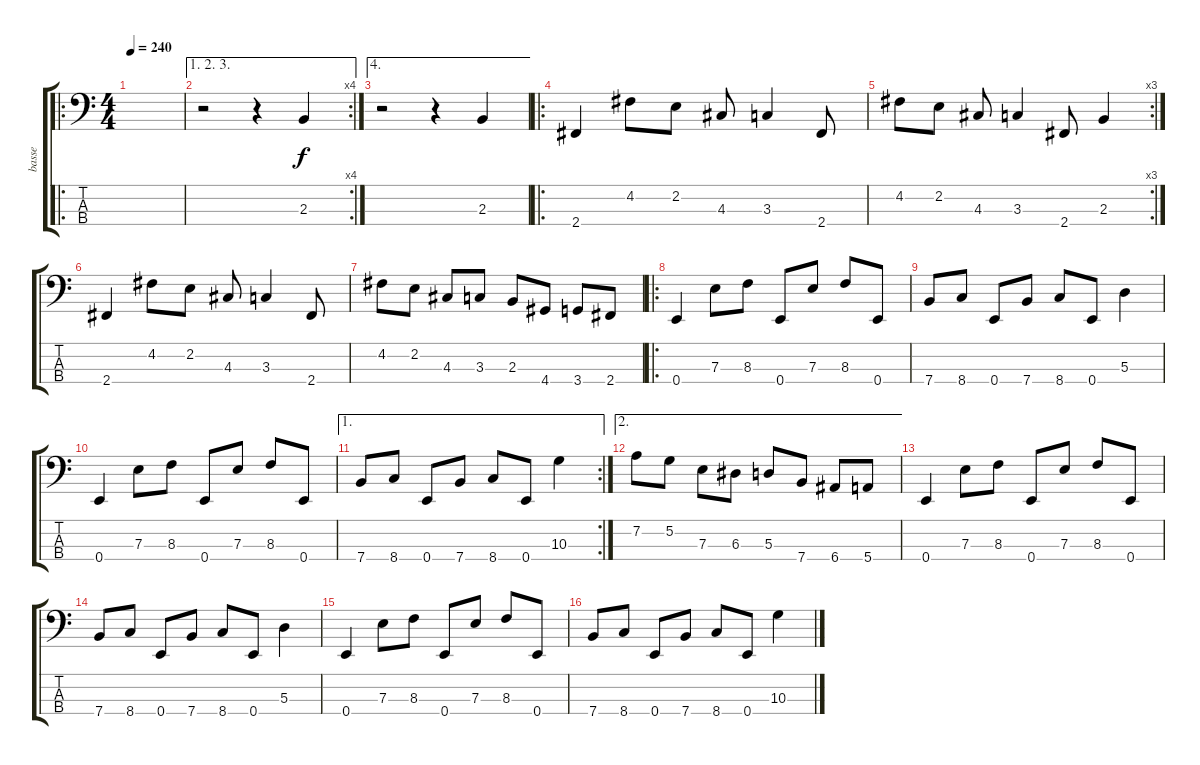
\track ("basse" "basse") {instrument electricbasspick}
\staff {score tabs}
\tuning (G2 D2 A1 E1) {hide}
\ro
\ts (4 4)
\tempo 240
\clef f4
\ks c
|
\ae (1 2 3)
\rc 4
r.2 r.4 2.3.4 |
\ae 4
r.2 r.4 2.3.4 |
\ro
2.4.4 4.2.8 2.2.8 4.3.8 3.3.4 2.4.8 |
\rc 3
4.2.8 2.2.8 4.3.8 3.3.4 2.4.8 2.3.4 |
2.4.4 4.2.8 2.2.8 4.3.8 3.3.4 2.4.8 |
4.2.8 2.2.8 4.3.8 3.3.8 2.3.8 4.4.8 3.4.8 2.4.8 |
\ro
0.4.4 7.3.8 8.3.8 0.4.8 7.3.8 8.3.8 0.4.8 |
7.4.8 8.4.8 0.4.8 7.4.8 8.4.8 0.4.8 5.3.4 |
0.4.4 7.3.8 8.3.8 0.4.8 7.3.8 8.3.8 0.4.8 |
\ae 1
\rc 2
7.4.8 8.4.8 0.4.8 7.4.8 8.4.8 0.4.8 10.3.4 |
\ae 2
7.2.8 5.2.8 7.3.8 6.3.8 5.3.8 7.4.8 6.4.8 5.4.8 |
0.4.4 7.3.8 8.3.8 0.4.8 7.3.8 8.3.8 0.4.8 |
7.4.8 8.4.8 0.4.8 7.4.8 8.4.8 0.4.8 5.3.4 |
0.4.4 7.3.8 8.3.8 0.4.8 7.3.8 8.3.8 0.4.8 |
7.4.8 8.4.8 0.4.8 7.4.8 8.4.8 0.4.8 10.3.4
